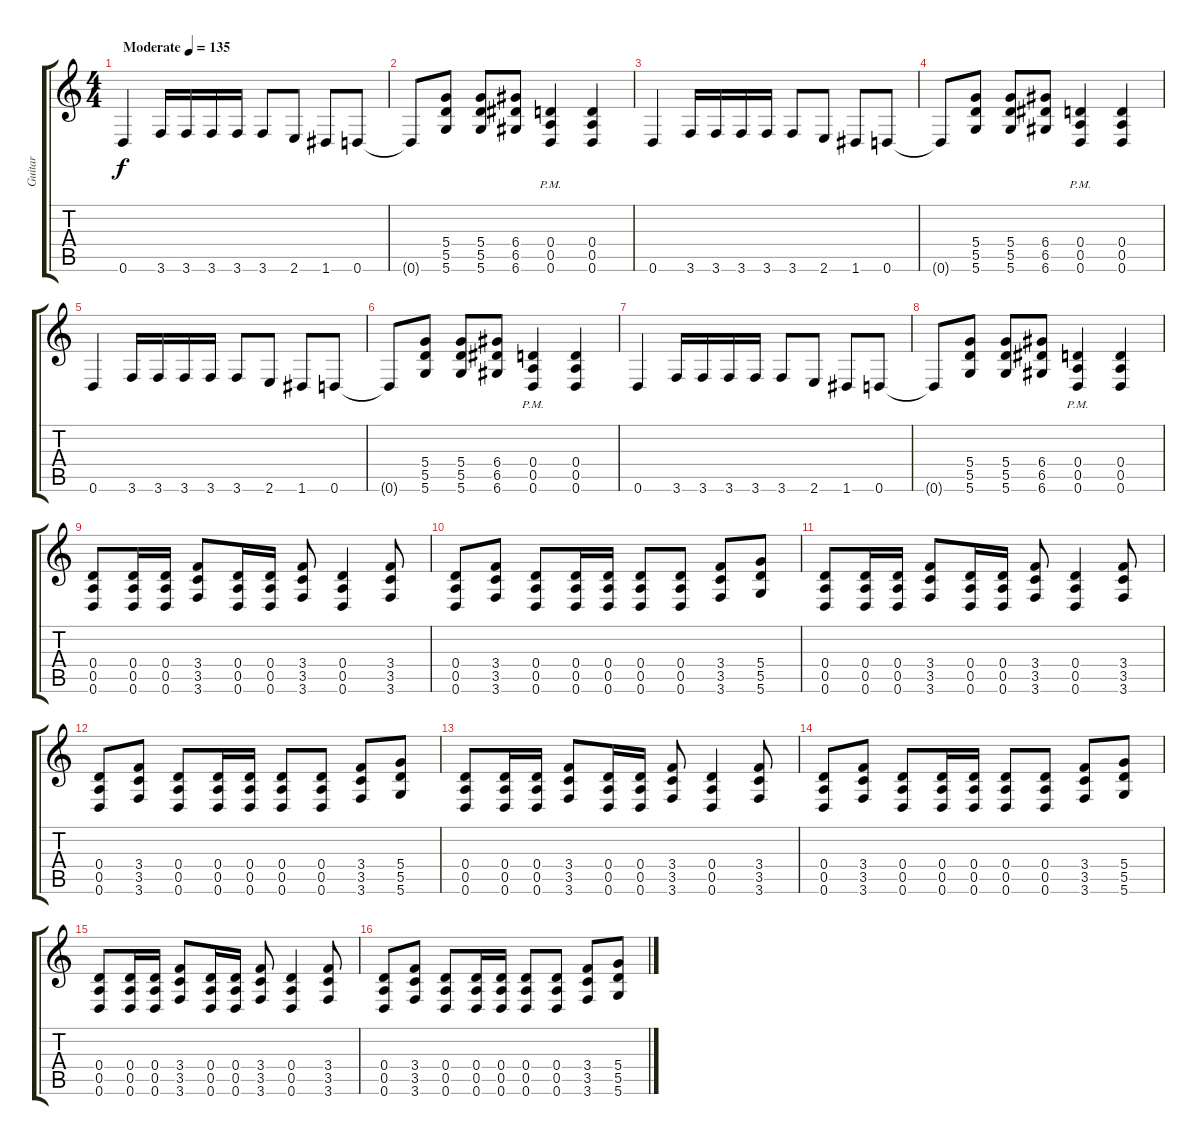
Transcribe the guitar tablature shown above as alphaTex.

\track ("Guitar" "Guitar") {instrument overdrivenguitar}
\staff {score tabs}
\tuning (E4 B3 G3 D3 A2 D2) {hide}
\ts (4 4)
\tempo (135 "Moderate")
\clef g2
\ks c
0.6.4{dy f instrument overdrivenguitar} 3.6.16 3.6.16 3.6.16 3.6.16 3.6.8 2.6.8 1.6.8 0.6.8 |
0.6{t}.8 (5.4 5.5 5.6).8 (5.4 5.5 5.6).8 (6.4 6.5 6.6).8 (0.4 0.5 0.6{pm}).4 (0.4 0.5 0.6).4 |
0.6.4 3.6.16 3.6.16 3.6.16 3.6.16 3.6.8 2.6.8 1.6.8 0.6.8 |
0.6{t}.8 (5.4 5.5 5.6).8 (5.4 5.5 5.6).8 (6.4 6.5 6.6).8 (0.4 0.5 0.6{pm}).4 (0.4 0.5 0.6).4 |
0.6.4 3.6.16 3.6.16 3.6.16 3.6.16 3.6.8 2.6.8 1.6.8 0.6.8 |
0.6{t}.8 (5.4 5.5 5.6).8 (5.4 5.5 5.6).8 (6.4 6.5 6.6).8 (0.4 0.5 0.6{pm}).4 (0.4 0.5 0.6).4 |
0.6.4 3.6.16 3.6.16 3.6.16 3.6.16 3.6.8 2.6.8 1.6.8 0.6.8 |
0.6{t}.8 (5.4 5.5 5.6).8 (5.4 5.5 5.6).8 (6.4 6.5 6.6).8 (0.4 0.5 0.6{pm}).4 (0.4 0.5 0.6).4 |
(0.4 0.5 0.6).8 (0.4 0.5 0.6).16 (0.4 0.5 0.6).16 (3.4 3.5 3.6).8 (0.4 0.5 0.6).16 (0.4 0.5 0.6).16 (3.4 3.5 3.6).8 (0.4 0.5 0.6).4 (3.4 3.5 3.6).8 |
(0.4 0.5 0.6).8 (3.4 3.5 3.6).8 (0.4 0.5 0.6).8 (0.4 0.5 0.6).16 (0.4 0.5 0.6).16 (0.4 0.5 0.6).8 (0.4 0.5 0.6).8 (3.4 3.5 3.6).8 (5.4 5.5 5.6).8 |
(0.4 0.5 0.6).8 (0.4 0.5 0.6).16 (0.4 0.5 0.6).16 (3.4 3.5 3.6).8 (0.4 0.5 0.6).16 (0.4 0.5 0.6).16 (3.4 3.5 3.6).8 (0.4 0.5 0.6).4 (3.4 3.5 3.6).8 |
(0.4 0.5 0.6).8 (3.4 3.5 3.6).8 (0.4 0.5 0.6).8 (0.4 0.5 0.6).16 (0.4 0.5 0.6).16 (0.4 0.5 0.6).8 (0.4 0.5 0.6).8 (3.4 3.5 3.6).8 (5.4 5.5 5.6).8 |
(0.4 0.5 0.6).8 (0.4 0.5 0.6).16 (0.4 0.5 0.6).16 (3.4 3.5 3.6).8 (0.4 0.5 0.6).16 (0.4 0.5 0.6).16 (3.4 3.5 3.6).8 (0.4 0.5 0.6).4 (3.4 3.5 3.6).8 |
(0.4 0.5 0.6).8 (3.4 3.5 3.6).8 (0.4 0.5 0.6).8 (0.4 0.5 0.6).16 (0.4 0.5 0.6).16 (0.4 0.5 0.6).8 (0.4 0.5 0.6).8 (3.4 3.5 3.6).8 (5.4 5.5 5.6).8 |
(0.4 0.5 0.6).8 (0.4 0.5 0.6).16 (0.4 0.5 0.6).16 (3.4 3.5 3.6).8 (0.4 0.5 0.6).16 (0.4 0.5 0.6).16 (3.4 3.5 3.6).8 (0.4 0.5 0.6).4 (3.4 3.5 3.6).8 |
(0.4 0.5 0.6).8 (3.4 3.5 3.6).8 (0.4 0.5 0.6).8 (0.4 0.5 0.6).16 (0.4 0.5 0.6).16 (0.4 0.5 0.6).8 (0.4 0.5 0.6).8 (3.4 3.5 3.6).8 (5.4 5.5 5.6).8
